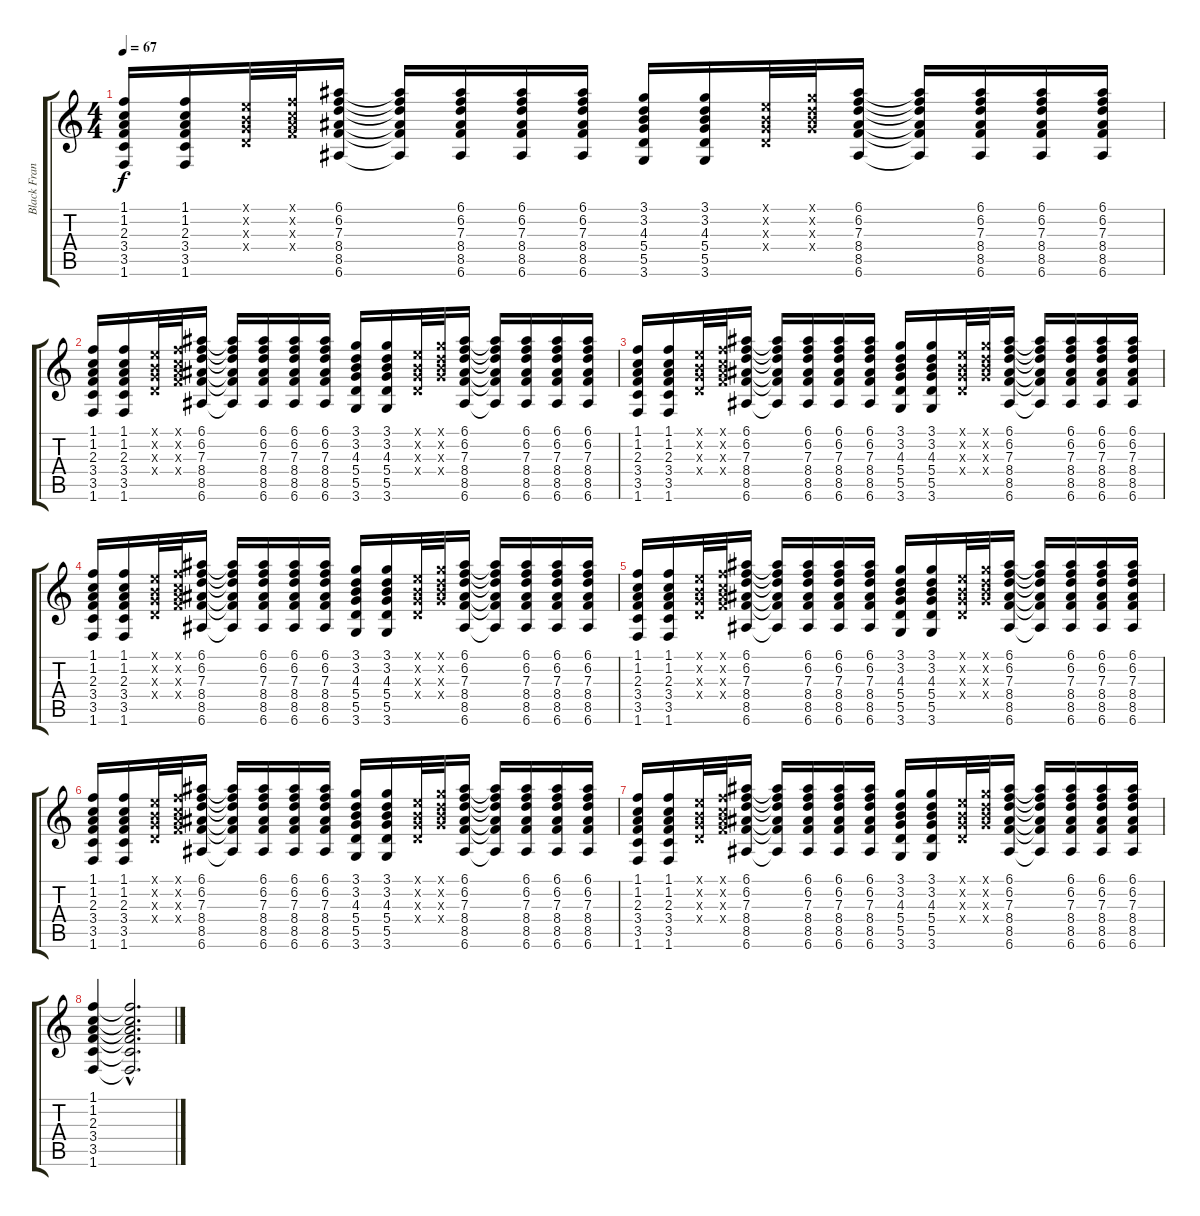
\track ("Black Francis (Rythm Guitar + Vocals)" "Black Fran") {instrument electricguitarclean}
\staff {score tabs}
\tuning (E4 B3 G3 D3 A2 E2) {hide}
\ts (4 4)
\tempo 67
\clef g2
\ks c
(1.1 1.2 2.3 3.4 3.5 1.6).16{dy f} (1.1 1.2 2.3 3.4 3.5 1.6).16 (0.1{x} 0.2{x} 0.3{x} 0.4{x}).32 (1.1{x} 1.2{x} 2.3{x} 3.4{x}).32 (6.1 6.2 7.3 8.4 8.5 6.6).16 (6.1{t} 6.2{t} 7.3{t} 8.4{t} 8.5{t} 6.6{t}).16 (6.1 6.2 7.3 8.4 8.5 6.6).16 (6.1 6.2 7.3 8.4 8.5 6.6).16 (6.1 6.2 7.3 8.4 8.5 6.6).16 (3.1 3.2 4.3 5.4 5.5 3.6).16 (3.1 3.2 4.3 5.4 5.5 3.6).16 (0.1{x} 0.2{x} 0.3{x} 0.4{x}).32 (3.1{x} 3.2{x} 4.3{x} 5.4{x}).32 (6.1 6.2 7.3 8.4 8.5 6.6).16 (6.1{t} 6.2{t} 7.3{t} 8.4{t} 8.5{t} 6.6{t}).16 (6.1 6.2 7.3 8.4 8.5 6.6).16 (6.1 6.2 7.3 8.4 8.5 6.6).16 (6.1 6.2 7.3 8.4 8.5 6.6).16 |
(1.1 1.2 2.3 3.4 3.5 1.6).16 (1.1 1.2 2.3 3.4 3.5 1.6).16 (0.1{x} 0.2{x} 0.3{x} 0.4{x}).32 (1.1{x} 1.2{x} 2.3{x} 3.4{x}).32 (6.1 6.2 7.3 8.4 8.5 6.6).16 (6.1{t} 6.2{t} 7.3{t} 8.4{t} 8.5{t} 6.6{t}).16 (6.1 6.2 7.3 8.4 8.5 6.6).16 (6.1 6.2 7.3 8.4 8.5 6.6).16 (6.1 6.2 7.3 8.4 8.5 6.6).16 (3.1 3.2 4.3 5.4 5.5 3.6).16 (3.1 3.2 4.3 5.4 5.5 3.6).16 (0.1{x} 0.2{x} 0.3{x} 0.4{x}).32 (3.1{x} 3.2{x} 4.3{x} 5.4{x}).32 (6.1 6.2 7.3 8.4 8.5 6.6).16 (6.1{t} 6.2{t} 7.3{t} 8.4{t} 8.5{t} 6.6{t}).16 (6.1 6.2 7.3 8.4 8.5 6.6).16 (6.1 6.2 7.3 8.4 8.5 6.6).16 (6.1 6.2 7.3 8.4 8.5 6.6).16 |
(1.1 1.2 2.3 3.4 3.5 1.6).16 (1.1 1.2 2.3 3.4 3.5 1.6).16 (0.1{x} 0.2{x} 0.3{x} 0.4{x}).32 (1.1{x} 1.2{x} 2.3{x} 3.4{x}).32 (6.1 6.2 7.3 8.4 8.5 6.6).16 (6.1{t} 6.2{t} 7.3{t} 8.4{t} 8.5{t} 6.6{t}).16 (6.1 6.2 7.3 8.4 8.5 6.6).16 (6.1 6.2 7.3 8.4 8.5 6.6).16 (6.1 6.2 7.3 8.4 8.5 6.6).16 (3.1 3.2 4.3 5.4 5.5 3.6).16 (3.1 3.2 4.3 5.4 5.5 3.6).16 (0.1{x} 0.2{x} 0.3{x} 0.4{x}).32 (3.1{x} 3.2{x} 4.3{x} 5.4{x}).32 (6.1 6.2 7.3 8.4 8.5 6.6).16 (6.1{t} 6.2{t} 7.3{t} 8.4{t} 8.5{t} 6.6{t}).16 (6.1 6.2 7.3 8.4 8.5 6.6).16 (6.1 6.2 7.3 8.4 8.5 6.6).16 (6.1 6.2 7.3 8.4 8.5 6.6).16 |
(1.1 1.2 2.3 3.4 3.5 1.6).16 (1.1 1.2 2.3 3.4 3.5 1.6).16 (0.1{x} 0.2{x} 0.3{x} 0.4{x}).32 (1.1{x} 1.2{x} 2.3{x} 3.4{x}).32 (6.1 6.2 7.3 8.4 8.5 6.6).16 (6.1{t} 6.2{t} 7.3{t} 8.4{t} 8.5{t} 6.6{t}).16 (6.1 6.2 7.3 8.4 8.5 6.6).16 (6.1 6.2 7.3 8.4 8.5 6.6).16 (6.1 6.2 7.3 8.4 8.5 6.6).16 (3.1 3.2 4.3 5.4 5.5 3.6).16 (3.1 3.2 4.3 5.4 5.5 3.6).16 (0.1{x} 0.2{x} 0.3{x} 0.4{x}).32 (3.1{x} 3.2{x} 4.3{x} 5.4{x}).32 (6.1 6.2 7.3 8.4 8.5 6.6).16 (6.1{t} 6.2{t} 7.3{t} 8.4{t} 8.5{t} 6.6{t}).16 (6.1 6.2 7.3 8.4 8.5 6.6).16 (6.1 6.2 7.3 8.4 8.5 6.6).16 (6.1 6.2 7.3 8.4 8.5 6.6).16 |
(1.1 1.2 2.3 3.4 3.5 1.6).16 (1.1 1.2 2.3 3.4 3.5 1.6).16 (0.1{x} 0.2{x} 0.3{x} 0.4{x}).32 (1.1{x} 1.2{x} 2.3{x} 3.4{x}).32 (6.1 6.2 7.3 8.4 8.5 6.6).16 (6.1{t} 6.2{t} 7.3{t} 8.4{t} 8.5{t} 6.6{t}).16 (6.1 6.2 7.3 8.4 8.5 6.6).16 (6.1 6.2 7.3 8.4 8.5 6.6).16 (6.1 6.2 7.3 8.4 8.5 6.6).16 (3.1 3.2 4.3 5.4 5.5 3.6).16 (3.1 3.2 4.3 5.4 5.5 3.6).16 (0.1{x} 0.2{x} 0.3{x} 0.4{x}).32 (3.1{x} 3.2{x} 4.3{x} 5.4{x}).32 (6.1 6.2 7.3 8.4 8.5 6.6).16 (6.1{t} 6.2{t} 7.3{t} 8.4{t} 8.5{t} 6.6{t}).16 (6.1 6.2 7.3 8.4 8.5 6.6).16 (6.1 6.2 7.3 8.4 8.5 6.6).16 (6.1 6.2 7.3 8.4 8.5 6.6).16 |
(1.1 1.2 2.3 3.4 3.5 1.6).16 (1.1 1.2 2.3 3.4 3.5 1.6).16 (0.1{x} 0.2{x} 0.3{x} 0.4{x}).32 (1.1{x} 1.2{x} 2.3{x} 3.4{x}).32 (6.1 6.2 7.3 8.4 8.5 6.6).16 (6.1{t} 6.2{t} 7.3{t} 8.4{t} 8.5{t} 6.6{t}).16 (6.1 6.2 7.3 8.4 8.5 6.6).16 (6.1 6.2 7.3 8.4 8.5 6.6).16 (6.1 6.2 7.3 8.4 8.5 6.6).16 (3.1 3.2 4.3 5.4 5.5 3.6).16 (3.1 3.2 4.3 5.4 5.5 3.6).16 (0.1{x} 0.2{x} 0.3{x} 0.4{x}).32 (3.1{x} 3.2{x} 4.3{x} 5.4{x}).32 (6.1 6.2 7.3 8.4 8.5 6.6).16 (6.1{t} 6.2{t} 7.3{t} 8.4{t} 8.5{t} 6.6{t}).16 (6.1 6.2 7.3 8.4 8.5 6.6).16 (6.1 6.2 7.3 8.4 8.5 6.6).16 (6.1 6.2 7.3 8.4 8.5 6.6).16 |
(1.1 1.2 2.3 3.4 3.5 1.6).16 (1.1 1.2 2.3 3.4 3.5 1.6).16 (0.1{x} 0.2{x} 0.3{x} 0.4{x}).32 (1.1{x} 1.2{x} 2.3{x} 3.4{x}).32 (6.1 6.2 7.3 8.4 8.5 6.6).16 (6.1{t} 6.2{t} 7.3{t} 8.4{t} 8.5{t} 6.6{t}).16 (6.1 6.2 7.3 8.4 8.5 6.6).16 (6.1 6.2 7.3 8.4 8.5 6.6).16 (6.1 6.2 7.3 8.4 8.5 6.6).16 (3.1 3.2 4.3 5.4 5.5 3.6).16 (3.1 3.2 4.3 5.4 5.5 3.6).16 (0.1{x} 0.2{x} 0.3{x} 0.4{x}).32 (3.1{x} 3.2{x} 4.3{x} 5.4{x}).32 (6.1 6.2 7.3 8.4 8.5 6.6).16 (6.1{t} 6.2{t} 7.3{t} 8.4{t} 8.5{t} 6.6{t}).16 (6.1 6.2 7.3 8.4 8.5 6.6).16 (6.1 6.2 7.3 8.4 8.5 6.6).16 (6.1 6.2 7.3 8.4 8.5 6.6).16 |
(1.1 1.2 2.3 3.4 3.5 1.6).4 (1.1{hac t} 1.2{hac t} 2.3{hac t} 3.4{hac t} 3.5{hac t} 1.6{hac t}).2{d volume 0}
